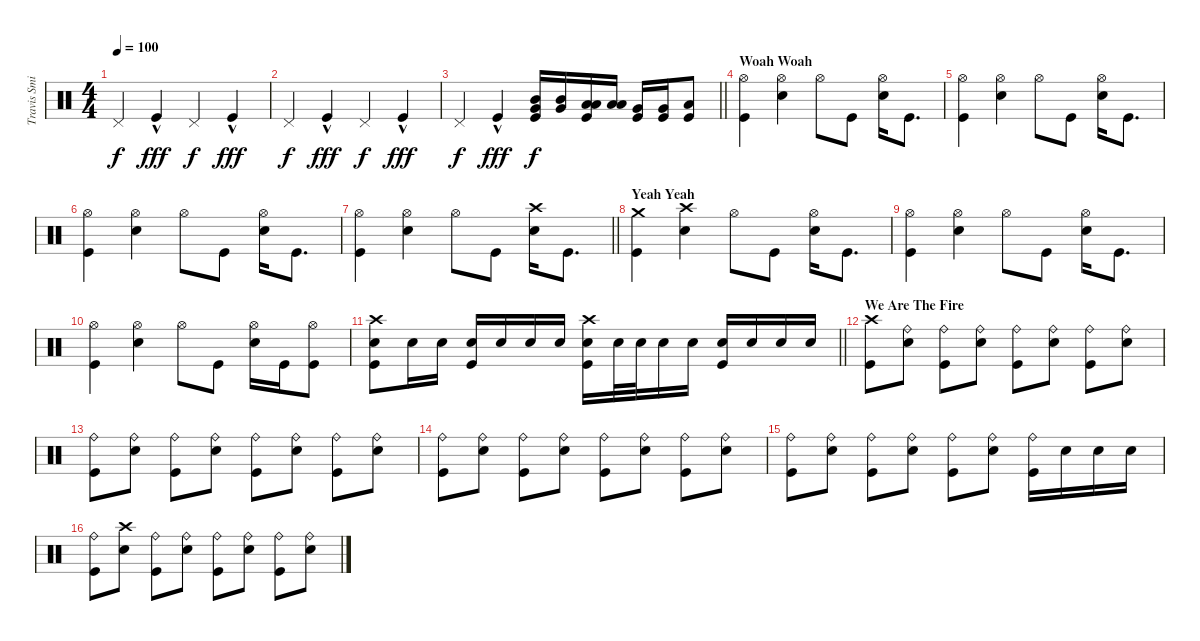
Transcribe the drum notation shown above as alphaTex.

\track ("Travis Smith" "Travis Smi") {instrument percussion}
\staff {score}
\articulation defaults
\ts (4 4)
\tempo 100
\clef neutral
\ks c "Pedal Hi-Hat (hit)".4{dy f} "Kick (hit)"{hac}.4{dy fff} "Pedal Hi-Hat (hit)".4{dy f} "Kick (hit)"{hac}.4{dy fff}
|
"Pedal Hi-Hat (hit)".4{dy f} "Kick (hit)"{hac}.4{dy fff} "Pedal Hi-Hat (hit)".4{dy f} "Kick (hit)"{hac}.4{dy fff} |
\barLineRight lightlight "Pedal Hi-Hat (hit)".4{dy f} "Kick (hit)"{hac}.4{dy fff}
("Mid Tom (hit)" "Very Low Tom (hit)" "Kick (hit)").16{dy f} ("Mid Tom (hit)" "Very Low Tom (hit)").16 ("Low Tom (hit)" "Low Floor Tom (hit)" "Kick (hit)").16 ("Low Tom (hit)" "Low Floor Tom (hit)").16 ("Very Low Tom (hit)" "Kick (hit)").16 ("Very Low Tom (hit)" "Kick (hit)").16 ("Low Floor Tom (hit)" "Kick (hit)").8 |
\section ("" "Woah Woah")
("Hi-Hat (open)" "Kick (hit)").4 ("Hi-Hat (open)" "Snare (hit) 2").4 "Hi-Hat (open)".8 "Kick (hit)".8 ("Hi-Hat (open)" "Snare (hit) 2").16 "Kick (hit)".8{d} |
("Hi-Hat (open)" "Kick (hit)").4 ("Hi-Hat (open)" "Snare (hit) 2").4 "Hi-Hat (open)".8 "Kick (hit)".8 ("Hi-Hat (open)" "Snare (hit) 2").16 "Kick (hit)".8{d} |
("Hi-Hat (open)" "Kick (hit)").4 ("Hi-Hat (open)" "Snare (hit) 2").4 "Hi-Hat (open)".8 "Kick (hit)".8 ("Hi-Hat (open)" "Snare (hit) 2").16 "Kick (hit)".8{d} |
\barLineRight lightlight
("Hi-Hat (open)" "Kick (hit)").4 ("Hi-Hat (open)" "Snare (hit) 2").4 "Hi-Hat (open)".8 "Kick (hit)".8 ("Crash high (hit)" "Snare (hit) 2").16 "Kick (hit)".8{d} |
\section ("" "Yeah Yeah")
("Crash medium (hit)" "Kick (hit)").4 ("Crash high (hit)" "Snare (hit) 2").4 "Hi-Hat (open)".8 "Kick (hit)".8 ("Hi-Hat (open)" "Snare (hit) 2").16 "Kick (hit)".8{d} |
("Hi-Hat (open)" "Kick (hit)").4 ("Hi-Hat (open)" "Snare (hit) 2").4 "Hi-Hat (open)".8 "Kick (hit)".8 ("Hi-Hat (open)" "Snare (hit) 2").16 "Kick (hit)".8{d} |
("Hi-Hat (open)" "Kick (hit)").4 ("Hi-Hat (open)" "Snare (hit) 2").4 "Hi-Hat (open)".8 "Kick (hit)".8 ("Hi-Hat (open)" "Snare (hit) 2").16 "Kick (hit)".16 ("Hi-Hat (open)" "Kick (hit)").8 |
\barLineRight lightlight
("Crash high (hit)" "Snare (hit) 2" "Kick (hit)").8 "Snare (hit) 2".16 "Snare (hit) 2".16 ("Snare (hit) 2" "Kick (hit)").16 "Snare (hit) 2".16 "Snare (hit) 2".16 "Snare (hit) 2".16 ("Crash high (hit)" "Snare (hit) 2" "Kick (hit)").16 "Snare (hit) 2".32 "Snare (hit) 2".32 "Snare (hit) 2".16 "Snare (hit) 2".16 ("Snare (hit) 2" "Kick (hit)").16 "Snare (hit) 2".16 "Snare (hit) 2".16 "Snare (hit) 2".16 |
\section ("" "We Are The Fire")
("Crash high (hit)" "Kick (hit)").8 ("Ride (bell)" "Snare (hit) 2").8 ("Ride (bell)" "Kick (hit)").8 ("Ride (bell)" "Snare (hit) 2").8 ("Ride (bell)" "Kick (hit)").8 ("Ride (bell)" "Snare (hit) 2").8 ("Ride (bell)" "Kick (hit)").8 ("Ride (bell)" "Snare (hit) 2").8 |
("Ride (bell)" "Kick (hit)").8 ("Ride (bell)" "Snare (hit) 2").8 ("Ride (bell)" "Kick (hit)").8 ("Ride (bell)" "Snare (hit) 2").8 ("Ride (bell)" "Kick (hit)").8 ("Ride (bell)" "Snare (hit) 2").8 ("Ride (bell)" "Kick (hit)").8 ("Ride (bell)" "Snare (hit) 2").8 |
("Ride (bell)" "Kick (hit)").8 ("Ride (bell)" "Snare (hit) 2").8 ("Ride (bell)" "Kick (hit)").8 ("Ride (bell)" "Snare (hit) 2").8 ("Ride (bell)" "Kick (hit)").8 ("Ride (bell)" "Snare (hit) 2").8 ("Ride (bell)" "Kick (hit)").8 ("Ride (bell)" "Snare (hit) 2").8 |
("Ride (bell)" "Kick (hit)").8 ("Ride (bell)" "Snare (hit) 2").8 ("Ride (bell)" "Kick (hit)").8 ("Ride (bell)" "Snare (hit) 2").8 ("Ride (bell)" "Kick (hit)").8 ("Ride (bell)" "Snare (hit) 2").8 ("Ride (bell)" "Kick (hit)").16 "Snare (hit) 2".16 "Snare (hit) 2".16 "Snare (hit) 2".16 |
("Ride (bell)" "Kick (hit)").8 ("Crash high (hit)" "Snare (hit) 2").8 ("Ride (bell)" "Kick (hit)").8 ("Ride (bell)" "Snare (hit) 2").8 ("Ride (bell)" "Kick (hit)").8 ("Ride (bell)" "Snare (hit) 2").8 ("Ride (bell)" "Kick (hit)").8 ("Ride (bell)" "Snare (hit) 2").8
